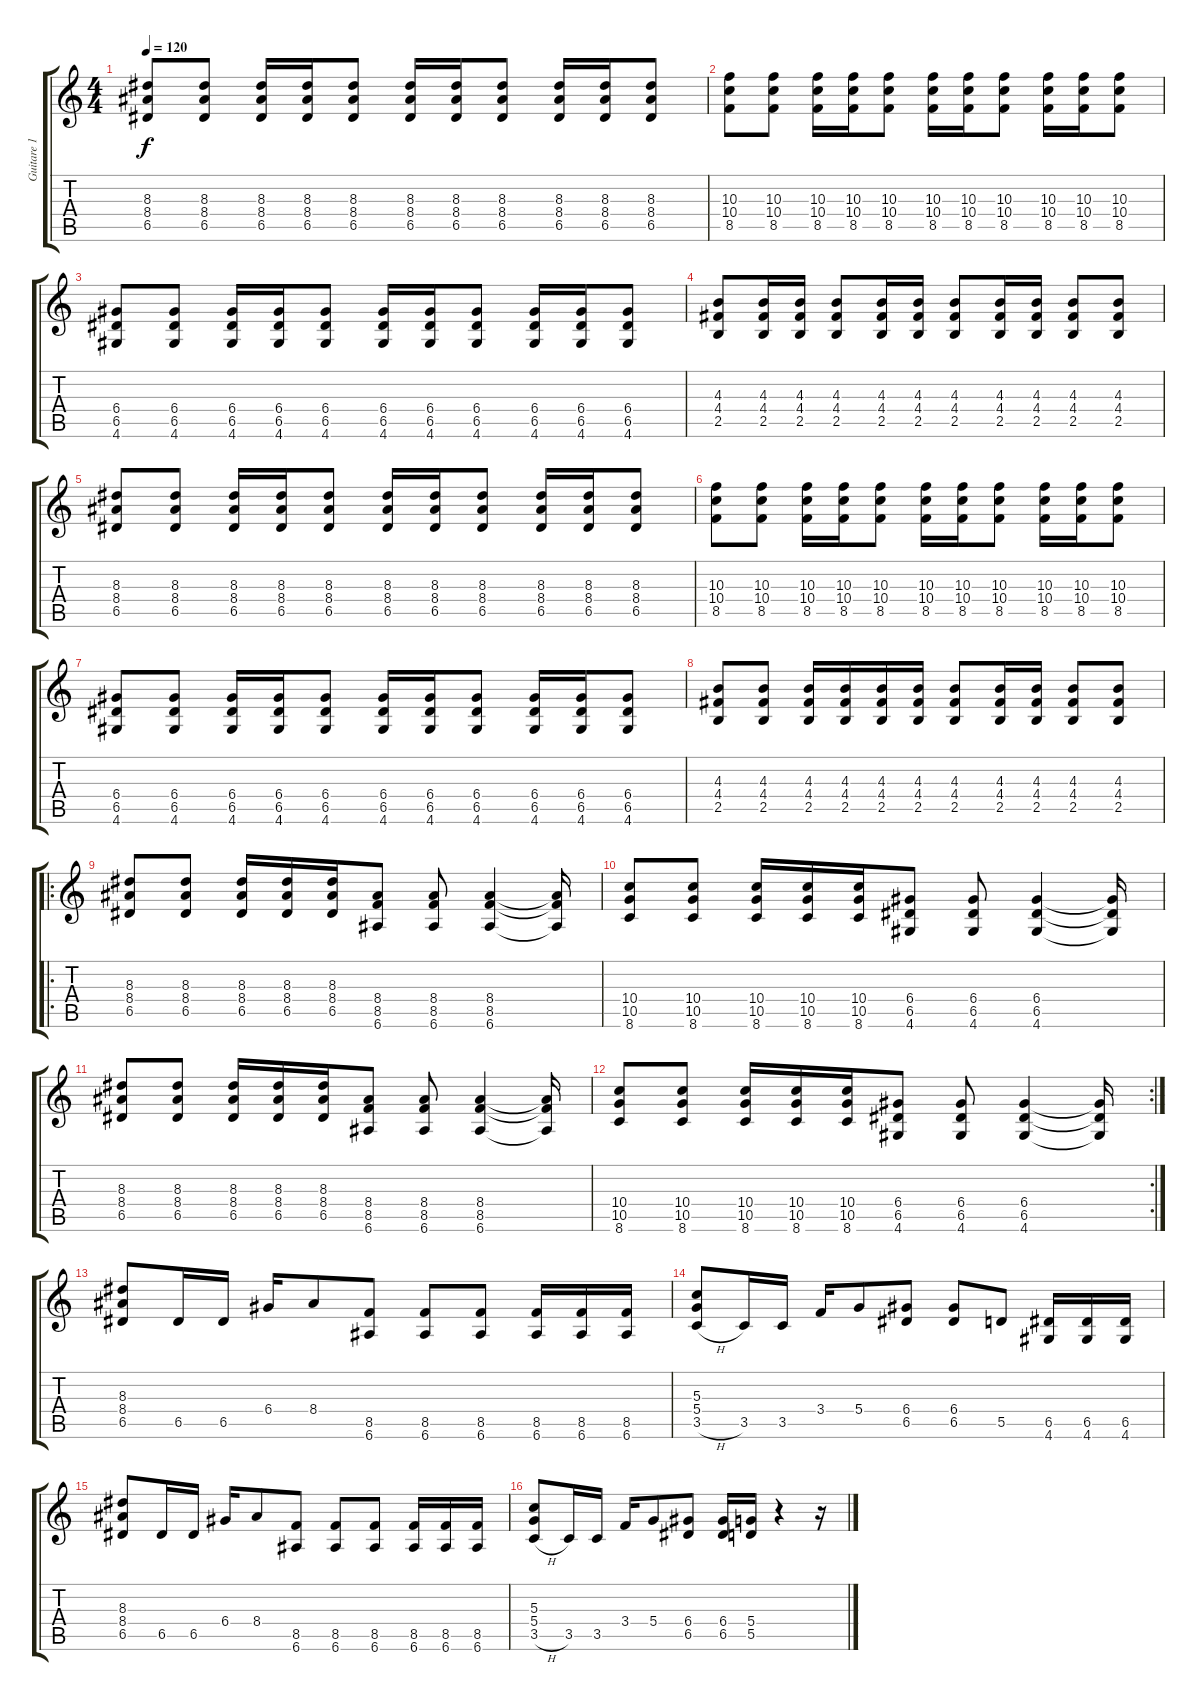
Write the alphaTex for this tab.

\track ("Guitare 1" "Guitare 1") {instrument distortionguitar}
\staff {score tabs}
\tuning (E4 B3 G3 D3 A2 E2) {hide}
\ts (4 4)
\tempo 120
\clef g2
\ks c
(8.3 8.4 6.5).8{dy f} (8.3 8.4 6.5).8 (8.3 8.4 6.5).16 (8.3 8.4 6.5).16 (8.3 8.4 6.5).8 (8.3 8.4 6.5).16 (8.3 8.4 6.5).16 (8.3 8.4 6.5).8 (8.3 8.4 6.5).16 (8.3 8.4 6.5).16 (8.3 8.4 6.5).8 |
(10.3 10.4 8.5).8 (10.3 10.4 8.5).8 (10.3 10.4 8.5).16 (10.3 10.4 8.5).16 (10.3 10.4 8.5).8 (10.3 10.4 8.5).16 (10.3 10.4 8.5).16 (10.3 10.4 8.5).8 (10.3 10.4 8.5).16 (10.3 10.4 8.5).16 (10.3 10.4 8.5).8 |
(6.4 6.5 4.6).8 (6.4 6.5 4.6).8 (6.4 6.5 4.6).16 (6.4 6.5 4.6).16 (6.4 6.5 4.6).8 (6.4 6.5 4.6).16 (6.4 6.5 4.6).16 (6.4 6.5 4.6).8 (6.4 6.5 4.6).16 (6.4 6.5 4.6).16 (6.4 6.5 4.6).8 |
(4.3 4.4 2.5).8 (4.3 4.4 2.5).16 (4.3 4.4 2.5).16 (4.3 4.4 2.5).8 (4.3 4.4 2.5).16 (4.3 4.4 2.5).16 (4.3 4.4 2.5).8 (4.3 4.4 2.5).16 (4.3 4.4 2.5).16 (4.3 4.4 2.5).8 (4.3 4.4 2.5).8 |
(8.3 8.4 6.5).8 (8.3 8.4 6.5).8 (8.3 8.4 6.5).16 (8.3 8.4 6.5).16 (8.3 8.4 6.5).8 (8.3 8.4 6.5).16 (8.3 8.4 6.5).16 (8.3 8.4 6.5).8 (8.3 8.4 6.5).16 (8.3 8.4 6.5).16 (8.3 8.4 6.5).8 |
(10.3 10.4 8.5).8 (10.3 10.4 8.5).8 (10.3 10.4 8.5).16 (10.3 10.4 8.5).16 (10.3 10.4 8.5).8 (10.3 10.4 8.5).16 (10.3 10.4 8.5).16 (10.3 10.4 8.5).8 (10.3 10.4 8.5).16 (10.3 10.4 8.5).16 (10.3 10.4 8.5).8 |
(6.4 6.5 4.6).8 (6.4 6.5 4.6).8 (6.4 6.5 4.6).16 (6.4 6.5 4.6).16 (6.4 6.5 4.6).8 (6.4 6.5 4.6).16 (6.4 6.5 4.6).16 (6.4 6.5 4.6).8 (6.4 6.5 4.6).16 (6.4 6.5 4.6).16 (6.4 6.5 4.6).8 |
(4.3 4.4 2.5).8 (4.3 4.4 2.5).8 (4.3 4.4 2.5).16 (4.3 4.4 2.5).16 (4.3 4.4 2.5).16 (4.3 4.4 2.5).16 (4.3 4.4 2.5).8 (4.3 4.4 2.5).16 (4.3 4.4 2.5).16 (4.3 4.4 2.5).8 (4.3 4.4 2.5).8 |
\ro
(8.3 8.4 6.5).8 (8.3 8.4 6.5).8 (8.3 8.4 6.5).16 (8.3 8.4 6.5).16 (8.3 8.4 6.5).16 (8.4 8.5 6.6).8 (8.4 8.5 6.6).8 (8.4 8.5 6.6).4 (8.4{t} 8.5{t} 6.6{t}).16 |
(10.4 10.5 8.6).8 (10.4 10.5 8.6).8 (10.4 10.5 8.6).16 (10.4 10.5 8.6).16 (10.4 10.5 8.6).16 (6.4 6.5 4.6).8 (6.4 6.5 4.6).8 (6.4 6.5 4.6).4 (6.4{t} 6.5{t} 4.6{t}).16 |
(8.3 8.4 6.5).8 (8.3 8.4 6.5).8 (8.3 8.4 6.5).16 (8.3 8.4 6.5).16 (8.3 8.4 6.5).16 (8.4 8.5 6.6).8 (8.4 8.5 6.6).8 (8.4 8.5 6.6).4 (8.4{t} 8.5{t} 6.6{t}).16 |
\rc 2
(10.4 10.5 8.6).8 (10.4 10.5 8.6).8 (10.4 10.5 8.6).16 (10.4 10.5 8.6).16 (10.4 10.5 8.6).16 (6.4 6.5 4.6).8 (6.4 6.5 4.6).8 (6.4 6.5 4.6).4 (6.4{t} 6.5{t} 4.6{t}).16 |
(8.3 8.4 6.5).8 6.5.16 6.5.16 6.4.16 8.4.8 (8.5 6.6).8 (8.5 6.6).8 (8.5 6.6).8 (8.5 6.6).16 (8.5 6.6).16 (8.5 6.6).16 |
(5.3 5.4 3.5{h}).8 3.5.16 3.5.16 3.4.16 5.4.8 (6.4 6.5).8 (6.4 6.5).8 5.5.8 (6.5 4.6).16 (6.5 4.6).16 (6.5 4.6).16 |
(8.3 8.4 6.5).8 6.5.16 6.5.16 6.4.16 8.4.8 (8.5 6.6).8 (8.5 6.6).8 (8.5 6.6).8 (8.5 6.6).16 (8.5 6.6).16 (8.5 6.6).16 |
(5.3 5.4 3.5{h}).8 3.5.16 3.5.16 3.4.16 5.4.8 (6.4 6.5).8 (6.4 6.5).16 (5.4 5.5).16 r.4 r.16
